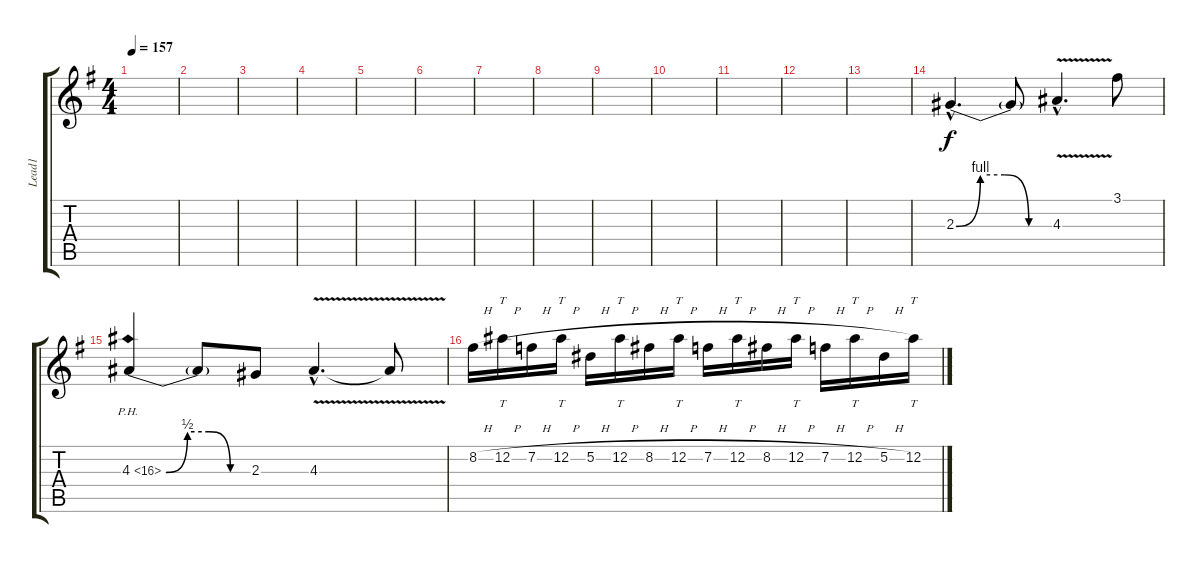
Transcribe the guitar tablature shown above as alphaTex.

\track ("Lead1" "Lead1") {instrument distortionguitar}
\staff {score tabs}
\tuning (Eb4 Bb3 Gb3 Db3 Ab2 Eb2) {hide}
\ts (4 4)
\tempo 157
\clef g2
\ks eminor
|
|
|
|
|
|
|
|
|
|
|
|
|
2.3{be (custom 0 0 15 4 30 4 45 0 60 0) hac}.4{d} 2.3{t}.8 4.3{v hac}.4{d} 3.1.8 |
4.3{be (custom 0 0 15 2 30 2 45 0 60 0) ph 12}.4 4.3{t}.8 2.3.8 4.3{v hac}.4{d} 4.3{t}.8 |
8.2{h}.16 12.2{h}.16{tt} 7.2{h}.16 12.2{h}.16{tt} 5.2{h}.16 12.2{h}.16{tt} 8.2{h}.16 12.2{h}.16{tt} 7.2{h}.16 12.2{h}.16{tt} 8.2{h}.16 12.2{h}.16{tt} 7.2{h}.16 12.2{h}.16{tt} 5.2{h}.16 12.2.16{tt}
